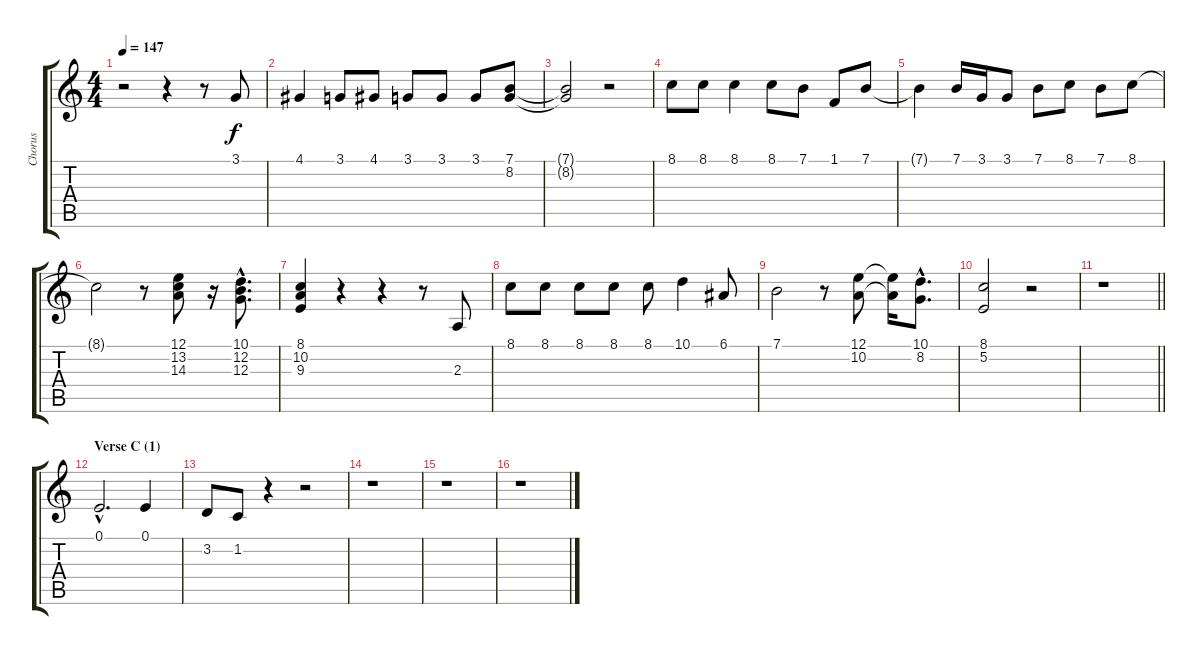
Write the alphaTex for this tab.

\track ("Chorus" "Chorus") {instrument sopranosax}
\staff {score tabs}
\tuning (E4 B3 G3 D3 A2 E2) {hide}
\ts (4 4)
\tempo 147
\clef g2
\ks aminor
r.2{dy f} r.4 r.8 3.1.8 |
4.1.4 3.1.8 4.1.8 3.1.8 3.1.8 3.1.8 (7.1 8.2).8 |
(7.1{t} 8.2{t}).2 r.2 |
8.1.8 8.1.8 8.1.4 8.1.8 7.1.8 1.1.8 7.1.8 |
7.1{t}.4 7.1.16 3.1.16 3.1.8 7.1.8 8.1.8 7.1.8 8.1.8 |
8.1{t}.2 r.8 (12.1 13.2 14.3).8 r.16 (10.1{hac} 12.2{hac} 12.3{hac}).8{d} |
(8.1 10.2 9.3).4 r.4 r.4 r.8 2.3.8 |
8.1.8 8.1.8 8.1.8 8.1.8 8.1.8 10.1.4 6.1.8 |
7.1.2 r.8 (12.1 10.2).8 (12.1{t} 10.2{t}).16 (10.1{hac} 8.2{hac}).8{d} |
(8.1 5.2).2 r.2 |
\barLineRight lightlight
r.1 |
\section ("" "Verse C (1)")
0.1{hac}.2{d} 0.1.4 |
3.2.8 1.2.8 r.4 r.2 |
r.1 |
r.1 |
r.1
